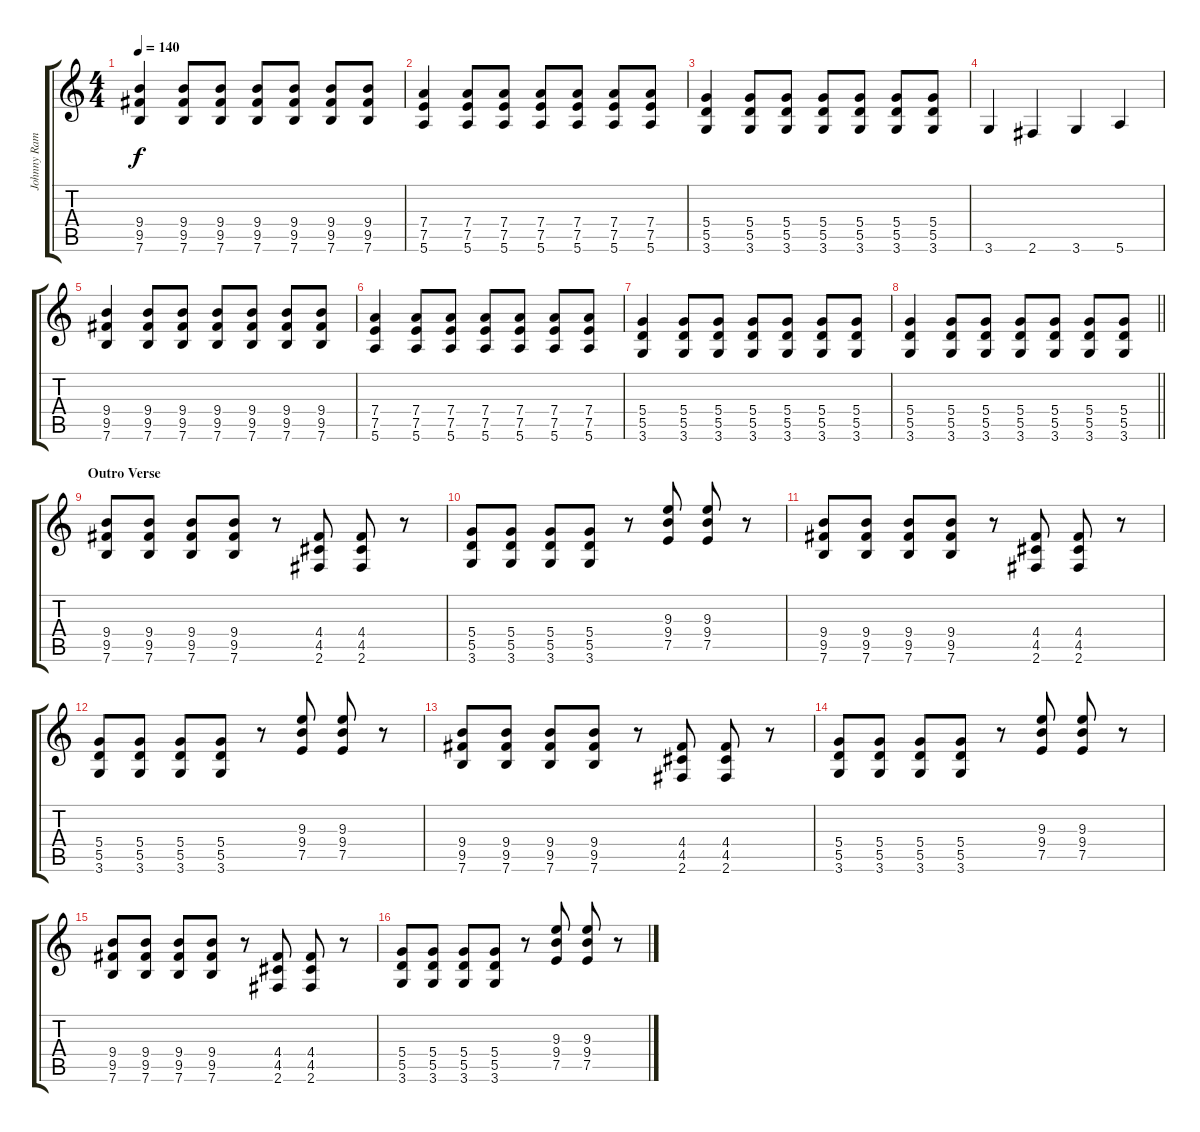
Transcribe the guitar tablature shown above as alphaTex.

\track ("Johnny Ramone" "Johnny Ram") {instrument overdrivenguitar}
\staff {score tabs}
\tuning (E4 B3 G3 D3 A2 E2) {hide}
\ts (4 4)
\tempo 140
\clef g2
\ks c
(9.4 9.5 7.6).4{dy f} (9.4 9.5 7.6).8 (9.4 9.5 7.6).8 (9.4 9.5 7.6).8 (9.4 9.5 7.6).8 (9.4 9.5 7.6).8 (9.4 9.5 7.6).8 |
(7.4 7.5 5.6).4 (7.4 7.5 5.6).8 (7.4 7.5 5.6).8 (7.4 7.5 5.6).8 (7.4 7.5 5.6).8 (7.4 7.5 5.6).8 (7.4 7.5 5.6).8 |
(5.4 5.5 3.6).4 (5.4 5.5 3.6).8 (5.4 5.5 3.6).8 (5.4 5.5 3.6).8 (5.4 5.5 3.6).8 (5.4 5.5 3.6).8 (5.4 5.5 3.6).8 |
3.6.4 2.6.4 3.6.4 5.6.4 |
(9.4 9.5 7.6).4 (9.4 9.5 7.6).8 (9.4 9.5 7.6).8 (9.4 9.5 7.6).8 (9.4 9.5 7.6).8 (9.4 9.5 7.6).8 (9.4 9.5 7.6).8 |
(7.4 7.5 5.6).4 (7.4 7.5 5.6).8 (7.4 7.5 5.6).8 (7.4 7.5 5.6).8 (7.4 7.5 5.6).8 (7.4 7.5 5.6).8 (7.4 7.5 5.6).8 |
(5.4 5.5 3.6).4 (5.4 5.5 3.6).8 (5.4 5.5 3.6).8 (5.4 5.5 3.6).8 (5.4 5.5 3.6).8 (5.4 5.5 3.6).8 (5.4 5.5 3.6).8 |
\barLineRight lightlight
(5.4 5.5 3.6).4 (5.4 5.5 3.6).8 (5.4 5.5 3.6).8 (5.4 5.5 3.6).8 (5.4 5.5 3.6).8 (5.4 5.5 3.6).8 (5.4 5.5 3.6).8 |
\section ("" "Outro Verse")
(9.4 9.5 7.6).8 (9.4 9.5 7.6).8 (9.4 9.5 7.6).8 (9.4 9.5 7.6).8 r.8 (4.4 4.5 2.6).8 (4.4 4.5 2.6).8 r.8 |
(5.4 5.5 3.6).8 (5.4 5.5 3.6).8 (5.4 5.5 3.6).8 (5.4 5.5 3.6).8 r.8 (9.3 9.4 7.5).8 (9.3 9.4 7.5).8 r.8 |
(9.4 9.5 7.6).8 (9.4 9.5 7.6).8 (9.4 9.5 7.6).8 (9.4 9.5 7.6).8 r.8 (4.4 4.5 2.6).8 (4.4 4.5 2.6).8 r.8 |
(5.4 5.5 3.6).8 (5.4 5.5 3.6).8 (5.4 5.5 3.6).8 (5.4 5.5 3.6).8 r.8 (9.3 9.4 7.5).8 (9.3 9.4 7.5).8 r.8 |
(9.4 9.5 7.6).8 (9.4 9.5 7.6).8 (9.4 9.5 7.6).8 (9.4 9.5 7.6).8 r.8 (4.4 4.5 2.6).8 (4.4 4.5 2.6).8 r.8 |
(5.4 5.5 3.6).8 (5.4 5.5 3.6).8 (5.4 5.5 3.6).8 (5.4 5.5 3.6).8 r.8 (9.3 9.4 7.5).8 (9.3 9.4 7.5).8 r.8 |
(9.4 9.5 7.6).8 (9.4 9.5 7.6).8 (9.4 9.5 7.6).8 (9.4 9.5 7.6).8 r.8 (4.4 4.5 2.6).8 (4.4 4.5 2.6).8 r.8 |
(5.4 5.5 3.6).8 (5.4 5.5 3.6).8 (5.4 5.5 3.6).8 (5.4 5.5 3.6).8 r.8 (9.3 9.4 7.5).8 (9.3 9.4 7.5).8 r.8
